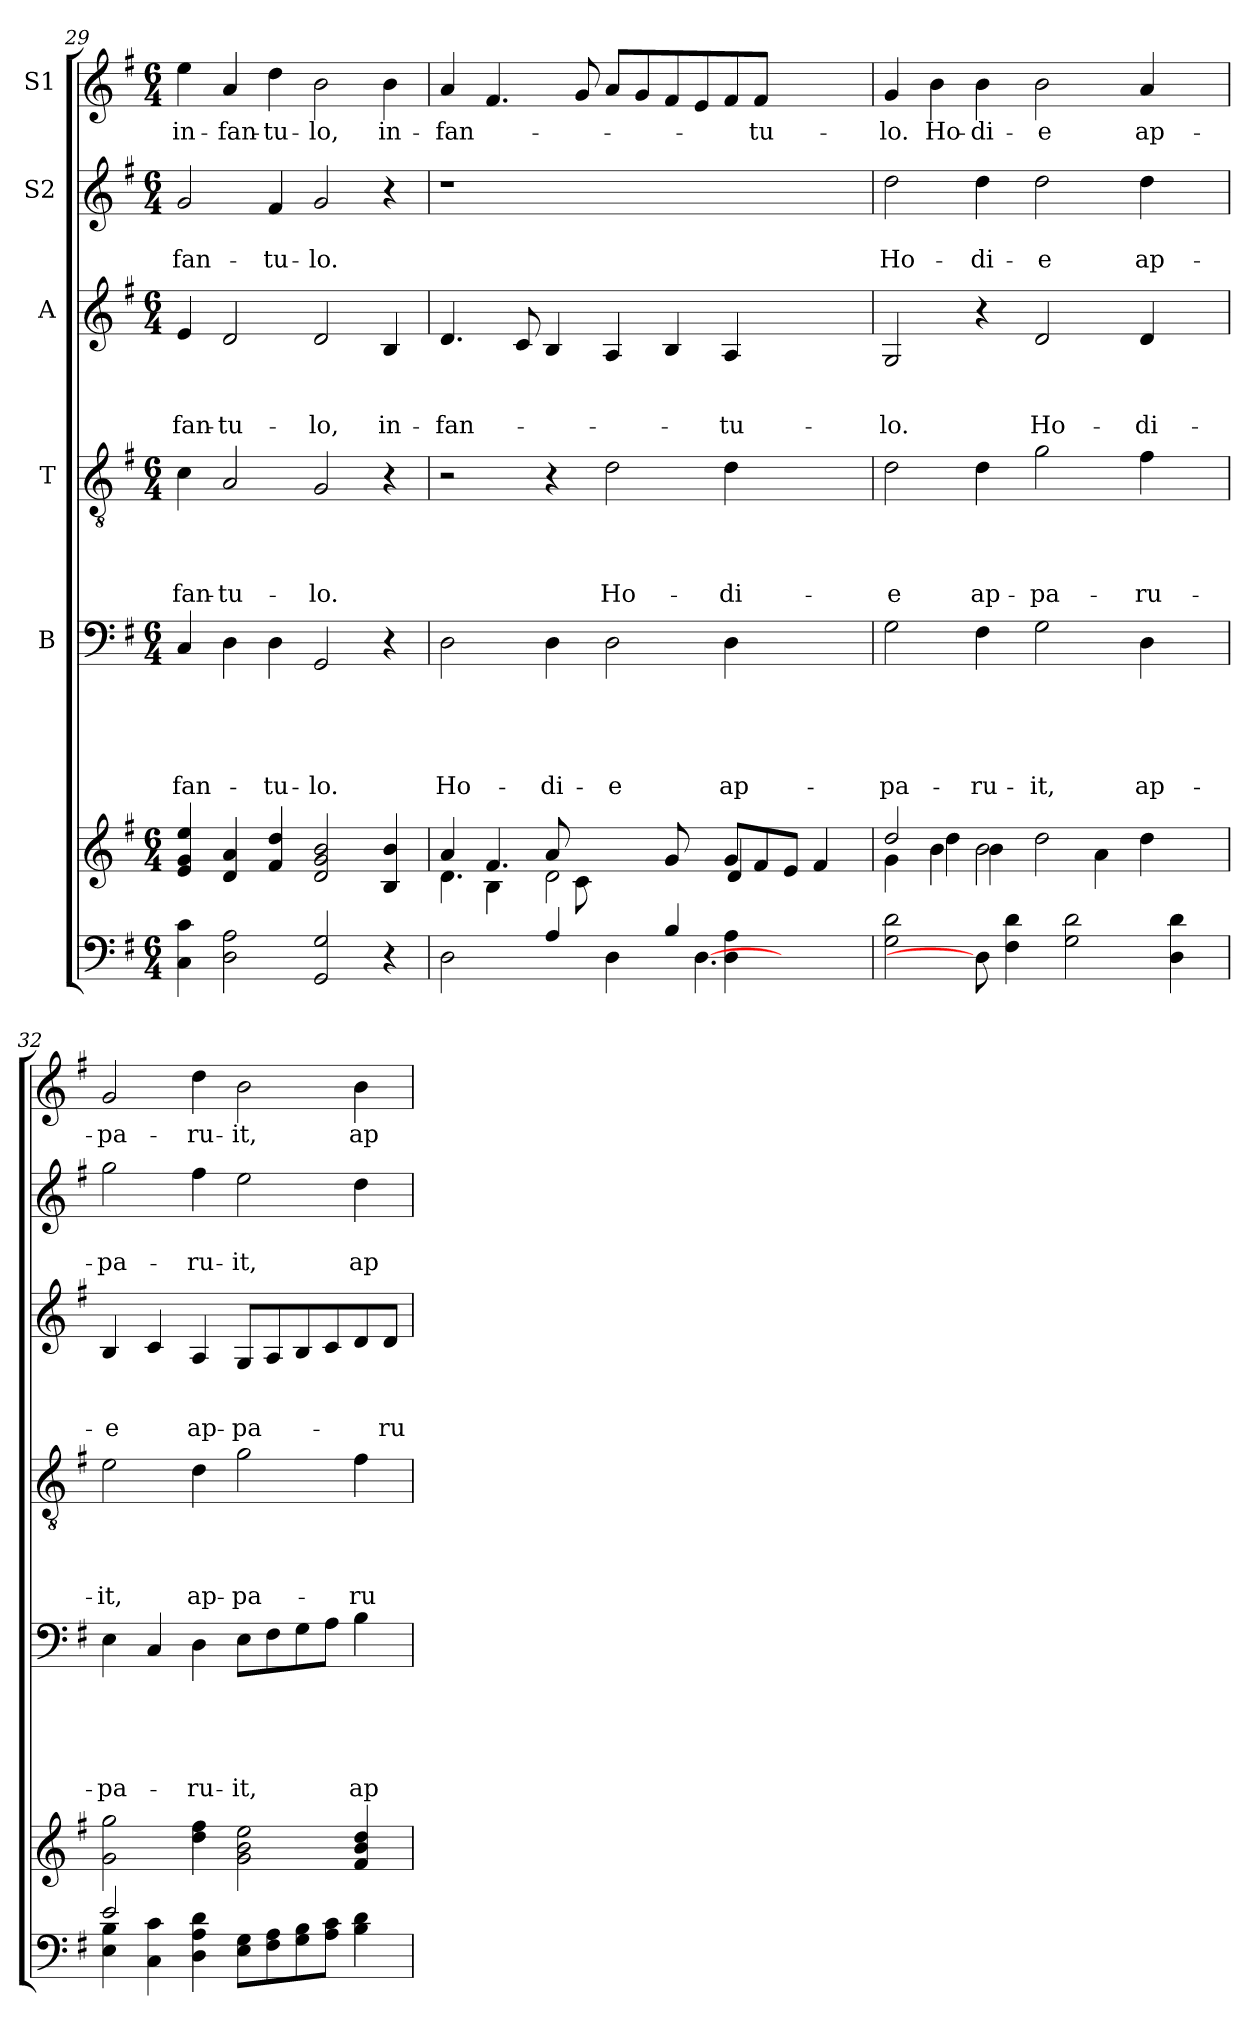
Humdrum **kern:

**kern	**kern	**kern	**text	**text	**text	**text	**text	**kern	**text	**text	**text	**text	**kern	**text	**text	**text	**kern	**text	**text	**kern	**text
*part6	*part6	*part5	*part5	*part5	*part5	*part5	*part5	*part4	*part4	*part4	*part4	*part4	*part3	*part3	*part3	*part3	*part2	*part2	*part2	*part1	*part1
*staff7	*staff6	*staff5	*staff5	*staff5	*staff5	*staff5	*staff5	*staff4	*staff4	*staff4	*staff4	*staff4	*staff3	*staff3	*staff3	*staff3	*staff2	*staff2	*staff2	*staff1	*staff1
*	*	*I"B	*	*	*	*	*	*I"T	*	*	*	*	*I"A	*	*	*	*I"S2	*	*	*I"S1	*
*clefF4	*clefG2	*clefF4	*	*	*	*	*	*clefGv2	*	*	*	*	*clefG2	*	*	*	*clefG2	*	*	*clefG2	*
*k[f#]	*k[f#]	*k[f#]	*	*	*	*	*	*k[f#]	*	*	*	*	*k[f#]	*	*	*	*k[f#]	*	*	*k[f#]	*
*G:	*G:	*G:	*	*	*	*	*	*G:	*	*	*	*	*G:	*	*	*	*G:	*	*	*G:	*
*M6/4	*M6/4	*M6/4	*	*	*	*	*	*M6/4	*	*	*	*	*M6/4	*	*	*	*M6/4	*	*	*M6/4	*
=29	=29	=29	=29	=29	=29	=29	=29	=29	=29	=29	=29	=29	=29	=29	=29	=29	=29	=29	=29	=29	=29
!	!	!	!	!	!	!	!LO:LY:b	!	!	!	!	!LO:LY:b	!	!	!	!LO:LY:b	!	!	!LO:LY:b	!	!LO:LY:b
4C\ 4c\	4e/ 4g/ 4ee/	4C/	.	.	.	.	-fan-	4c\	.	.	.	-fan-	4e/	.	.	-fan-	2g/	.	-fan-	4ee\	in-
!	!	!	!	!	!	!	!	!	!	!	!	!LO:LY:b	!	!	!	!LO:LY:b	!	!	!	!	!LO:LY:b
2D\ 2A\	4d/ 4a/	4D\	.	.	.	.	.	2A/	.	.	.	-tu-	2d/	.	.	-tu-	.	.	.	4a/	-fan-
!	!	!	!	!	!	!	!LO:LY:b	!	!	!	!	!	!	!	!	!	!	!	!LO:LY:b	!	!LO:LY:b
.	4f#/ 4dd/	4D\	.	.	.	.	-tu-	.	.	.	.	.	.	.	.	.	4f#/	.	-tu-	4dd\	-tu-
!	!	!	!	!	!	!	!LO:LY:b	!	!	!	!	!LO:LY:b	!	!	!	!LO:LY:b	!	!	!LO:LY:b	!	!LO:LY:b
2GG/ 2G/	2d/ 2g/ 2b/	2GG/	.	.	.	.	-lo.	2G/	.	.	.	-lo.	2d/	.	.	-lo,	2g/	.	-lo.	2b\	-lo,
!	!	!	!	!	!	!	!	!	!	!	!	!	!	!	!	!LO:LY:b	!	!	!	!	!LO:LY:b
4r	4B/ 4b/	4r	.	.	.	.	.	4r	.	.	.	.	4B/	.	.	in-	4r	.	.	4b\	in-
!!LO:PB:g=z
=30	=30	=30	=30	=30	=30	=30	=30	=30	=30	=30	=30	=30	=30	=30	=30	=30	=30	=30	=30	=30	=30
*^	*^	*	*	*	*	*	*	*	*	*	*	*	*	*	*	*	*	*	*	*	*
*	*	*	*^	*	*	*	*	*	*	*	*	*	*	*	*	*	*	*	*	*	*	*	*
*	*	*	*	*^	*	*	*	*	*	*	*	*	*	*	*	*	*	*	*	*	*	*	*	*
!	!	!	!	!	!	!	!	!	!	!	!LO:LY:b	!	!	!	!	!	!	!	!	!LO:LY:b	!LO:N:vis=1	!	!	!	!LO:LY:b
2D\	2ryy	4.d\	4a/	4ryy	2ryy	2D\	.	.	.	.	Ho-	2r	.	.	.	.	4.d/	.	.	-fan-	1.r	.	.	4a/	-fan-
.	.	.	4.f#/	4B\	.	.	.	.	.	.	.	.	.	.	.	.	.	.	.	.	.	.	.	4.f#/	.
.	.	8ryy	.	.	.	.	.	.	.	.	.	.	.	.	.	.	8c/	.	.	.	.	.	.	.	.
!	!	!	!	!	!	!	!	!	!	!	!LO:LY:b	!	!	!	!	!	!	!	!	!	!	!	!	!	!
4ryy	4A/	8a/	.	2ryy	2d\	4D\	.	.	.	.	-di-	4r	.	.	.	.	4B/	.	.	.	.	.	.	.	.
.	.	2ryy	8c\	.	.	.	.	.	.	.	.	.	.	.	.	.	.	.	.	.	.	.	.	8g/	.
!	!	!	!	!	!	!	!	!	!	!	!LO:LY:b	!	!	!	!	!LO:LY:b	!	!	!	!	!	!	!	!	!
4D\	4ryy	.	1ryy	.	.	2D\	.	.	.	.	-e	2d\	.	.	.	Ho-	4A/	.	.	.	.	.	.	8a/L	.
.	.	.	.	.	.	.	.	.	.	.	.	.	.	.	.	.	.	.	.	.	.	.	.	8g/	.
8ryy	4B/	.	.	8g/	2..ryy	.	.	.	.	.	.	.	.	.	.	.	4B/	.	.	.	.	.	.	8f#/	.
[4.D\	.	8ryy	.	8ryy	.	.	.	.	.	.	.	.	.	.	.	.	.	.	.	.	.	.	.	8e/	.
!	!	!	!	!	!	!	!	!	!	!	!LO:LY:b	!	!	!	!	!LO:LY:b	!	!	!	!LO:LY:b	!	!	!	!	!
.	4D\ 4A\	8g/L	.	4d/	.	4D\	.	.	.	.	ap-	4d\	.	.	.	-di-	4A/	.	.	-tu-	.	.	.	8f#/	.
!	!	!	!	!	!	!	!	!	!	!	!	!	!	!	!	!	!	!	!	!	!	!	!	!	!LO:LY:b
.	.	8f#/	.	.	.	.	.	.	.	.	.	.	.	.	.	.	.	.	.	.	.	.	.	8f#/J	-tu-
4.ryy	4.ryy	8e/J	.	4.ryy	.	4.ryy	.	.	.	.	.	4.ryy	.	.	.	.	4.ryy	.	.	.	4.ryy	.	.	4.ryy	.
.	.	4f#/	.	.	.	.	.	.	.	.	.	.	.	.	.	.	.	.	.	.	.	.	.	.	.
.	.	.	8ryy	.	.	.	.	.	.	.	.	.	.	.	.	.	.	.	.	.	.	.	.	.	.
*v	*v	*	*	*	*	*	*	*	*	*	*	*	*	*	*	*	*	*	*	*	*	*	*	*	*
=31	=31	=31	=31	=31	=31	=31	=31	=31	=31	=31	=31	=31	=31	=31	=31	=31	=31	=31	=31	=31	=31	=31	=31	=31
!	!	!	!	!	!	!	!	!	!	!LO:LY:b	!	!	!	!	!LO:LY:b	!	!	!	!LO:LY:b	!	!	!LO:LY:b	!	!LO:LY:b
2G\ 2d\	2dd/	4g\	4ryy	1ryy	2G\	.	.	.	.	-pa-	2d\	.	.	.	-e	2G/	.	.	-lo.	2dd\	.	Ho-	4g/	-lo.
!	!	!	!	!	!	!	!	!	!	!	!	!	!	!	!	!	!	!	!	!	!	!	!	!LO:LY:b
.	.	4b\	4dd\	.	.	.	.	.	.	.	.	.	.	.	.	.	.	.	.	.	.	.	4b\	Ho-
!	!	!	!	!	!	!	!	!	!	!LO:LY:b	!	!	!	!	!LO:LY:b	!	!	!	!	!	!	!LO:LY:b	!	!LO:LY:b:rj
8D\]	2b\	4b\	4ryy	.	4F#\	.	.	.	.	-ru-	4d\	.	.	.	ap-	4r	.	.	.	4dd\	.	-di-	4b\	-di-
4F#\ 4d\	.	.	.	.	.	.	.	.	.	.	.	.	.	.	.	.	.	.	.	.	.	.	.	.
!	!	!	!	!	!	!	!	!	!	!LO:LY:b	!	!	!	!	!LO:LY:b	!	!	!	!LO:LY:b	!	!	!LO:LY:b	!	!LO:LY:b
.	.	8ryy	2dd\	.	2G\	.	.	.	.	-it,	2g\	.	.	.	-pa-	2d/	.	.	Ho-	2dd\	.	-e	2b\	-e
2G\ 2d\	.	2.ryy	.	.	.	.	.	.	.	.	.	.	.	.	.	.	.	.	.	.	.	.	.	.
.	4ryy	.	.	4a\	.	.	.	.	.	.	.	.	.	.	.	.	.	.	.	.	.	.	.	.
!	!	!	!	!	!	!	!	!	!	!LO:LY:b	!	!	!	!	!LO:LY:b	!	!	!	!LO:LY:b	!	!	!LO:LY:b	!	!LO:LY:b
.	4dd\	.	8ryy	8ryy	4D\	.	.	.	.	ap-	4f#\	.	.	.	-ru-	4d/	.	.	-di-	4dd\	.	ap-	4a/	ap-
4D\ 4d\	.	.	4ryy	4ryy	.	.	.	.	.	.	.	.	.	.	.	.	.	.	.	.	.	.	.	.
.	8ryy	.	.	.	8ryy	.	.	.	.	.	8ryy	.	.	.	.	8ryy	.	.	.	8ryy	.	.	8ryy	.
*	*v	*v	*v	*v	*	*	*	*	*	*	*	*	*	*	*	*	*	*	*	*	*	*	*	*
=32	=32	=32	=32	=32	=32	=32	=32	=32	=32	=32	=32	=32	=32	=32	=32	=32	=32	=32	=32	=32	=32
*^	*	*	*	*	*	*	*	*	*	*	*	*	*	*	*	*	*	*	*	*	*
!	!	!	!	!	!	!	!	!LO:LY:b	!	!	!	!	!LO:LY:b	!	!	!	!LO:LY:b:rj	!	!	!LO:LY:b	!	!LO:LY:b
2e/	4E\ 4B\	2g\ 2gg\	4E\	.	.	.	.	-pa-	2e\	.	.	.	-it,	4B/	.	.	-e	2gg\	.	-pa-	2g/	-pa-
.	4C\ 4c\	.	4C/	.	.	.	.	.	.	.	.	.	.	4c/	.	.	.	.	.	.	.	.
!	!	!	!	!	!	!	!	!LO:LY:b	!	!	!	!	!LO:LY:b	!	!	!	!LO:LY:b	!	!	!LO:LY:b	!	!LO:LY:b
1ryy	4D\ 4A\ 4d\	4dd\ 4ff#\	4D\	.	.	.	.	-ru-	4d\	.	.	.	ap-	4A/	.	.	ap-	4ff#\	.	-ru-	4dd\	-ru-
!	!	!	!	!	!	!	!	!LO:LY:b	!	!	!	!	!LO:LY:b:rj	!	!	!	!LO:LY:b	!	!	!LO:LY:b	!	!LO:LY:b
.	8E\ 8G\L	2g\ 2b\ 2ee\	8E\L	.	.	.	.	-it,	2g\	.	.	.	-pa-	8G/L	.	.	-pa-	2ee\	.	-it,	2b\	-it,
.	8F#\ 8A\	.	8F#\	.	.	.	.	.	.	.	.	.	.	8A/	.	.	.	.	.	.	.	.
.	8G\ 8B\	.	8G\	.	.	.	.	.	.	.	.	.	.	8B/	.	.	.	.	.	.	.	.
.	8A\ 8c\J	.	8A\J	.	.	.	.	.	.	.	.	.	.	8c/	.	.	.	.	.	.	.	.
!	!	!	!	!	!	!	!	!LO:LY:b	!	!	!	!	!LO:LY:b	!	!	!	!	!	!	!LO:LY:b	!	!LO:LY:b
.	4B\ 4d\	4f#/ 4b/ 4dd/	4B\	.	.	.	.	ap-	4f#\	.	.	.	-ru-	8d/	.	.	.	4dd\	.	ap-	4b\	ap-
!	!	!	!	!	!	!	!	!	!	!	!	!	!	!	!	!	!LO:LY:b	!	!	!	!	!
.	.	.	.	.	.	.	.	.	.	.	.	.	.	8d/J	.	.	-ru-	.	.	.	.	.
*v	*v	*	*	*	*	*	*	*	*	*	*	*	*	*	*	*	*	*	*	*	*	*
=	=	=	=	=	=	=	=	=	=	=	=	=	=	=	=	=	=	=	=	=	=
*-	*-	*-	*-	*-	*-	*-	*-	*-	*-	*-	*-	*-	*-	*-	*-	*-	*-	*-	*-	*-	*-
